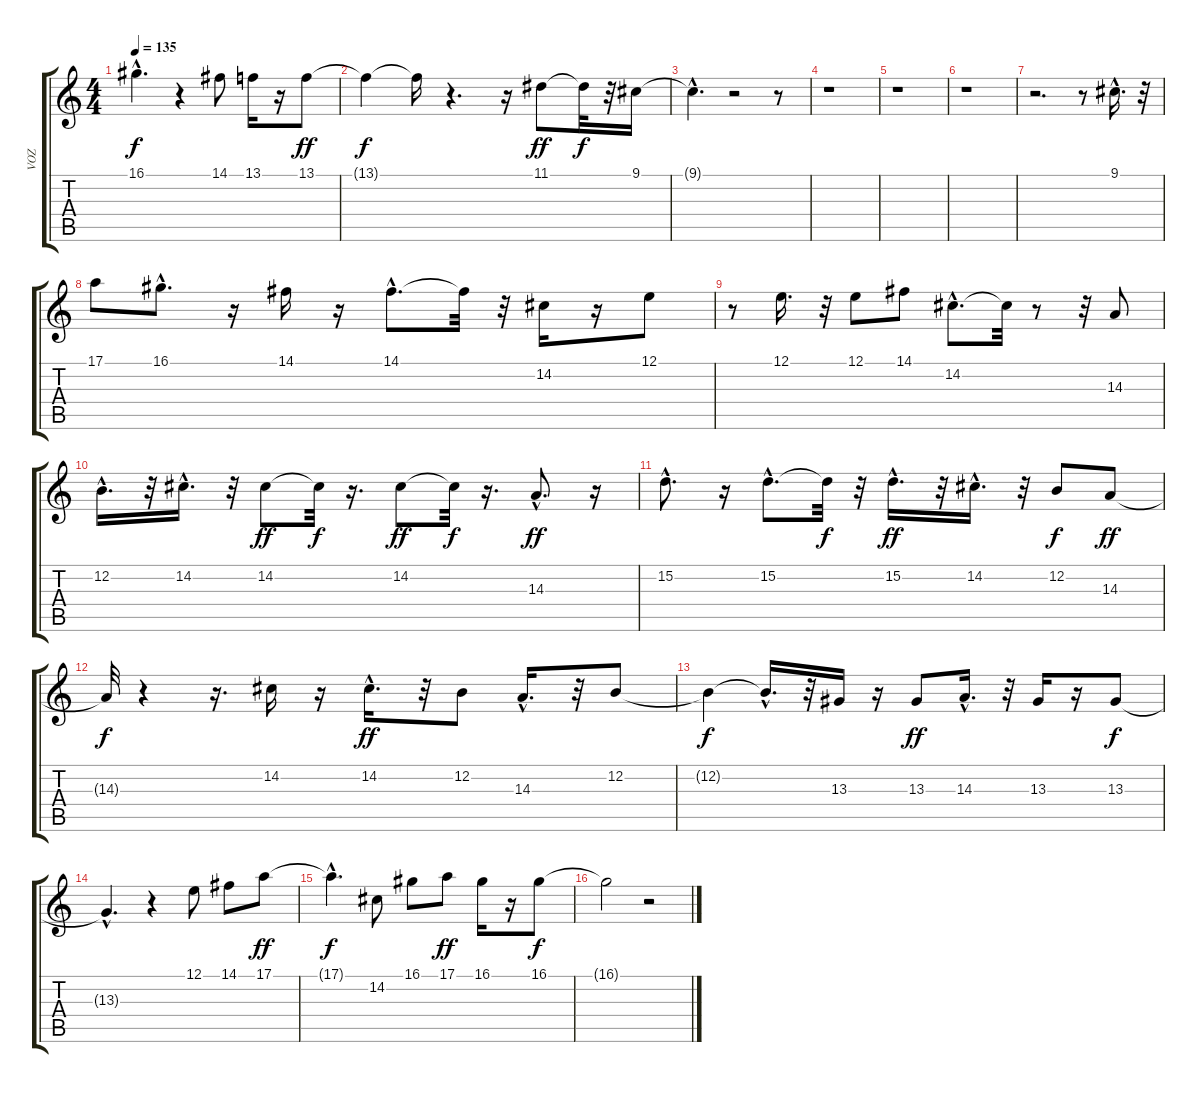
\track ("VOZ" "VOZ") {instrument violin}
\staff {score tabs}
\tuning (E4 B3 G3 D3 A2 E2) {hide}
\ts (4 4)
\tempo 135
\clef g2
\ks c
16.1{hac t}.4{d dy f} r.4 14.1.8 13.1.16 r.16 13.1.8{dy ff} |
13.1{t}.4{dy f} 13.1{t}.16 r.4{d} r.16 11.1.8{dy ff} 11.1{t}.32{dy f} r.32 9.1.16 |
9.1{hac t}.4{d} r.2 r.8 |
r.1 |
r.1 |
r.1 |
r.2{d} r.8 9.1{hac}.16{d} r.32 |
17.1.8 16.1{hac}.8{d} r.16 14.1.16 r.16 14.1{hac}.8{d} 14.1{t}.32 r.32 14.2.16 r.16 12.1.8 |
r.8 12.1.16{d} r.32 12.1.8 14.1.8 14.2{hac}.8{d} 14.2{t}.32 r.8 r.32 14.3.8 |
12.2{hac}.16{d} r.32 14.2{hac}.16{d} r.32 14.2.8{dy ff} 14.2{t}.32{dy f} r.16{d} 14.2.8{dy ff} 14.2{t}.32{dy f} r.16{d} 14.3{hac}.8{d dy ff} r.16 |
15.2{hac}.8{d} r.16 15.2{hac}.8{d} 15.2{t}.32{dy f} r.32 15.2{hac}.16{d dy ff} r.32 14.2{hac}.16{d} r.32 12.2.8{dy f} 14.3.8{dy ff} |
14.3{t}.32{dy f} r.4 r.16{d} 14.2.16 r.16 14.2{hac}.16{d dy ff} r.32 12.2.8 14.3{hac}.16{d} r.32 12.2.8 |
12.2{t}.4{dy f} 12.2{hac t}.16{d} r.32 13.3.16 r.16 13.3.8{dy ff} 14.3{hac}.16{d} r.32 13.3.16 r.16 13.3.8{dy f} |
13.3{hac t}.4{d} r.4 12.1.8 14.1.8 17.1.8{dy ff} |
17.1{hac t}.4{d dy f} 14.2.8 16.1.8 17.1.8{dy ff} 16.1.16 r.16 16.1.8{dy f} |
16.1{t}.2 r.2
